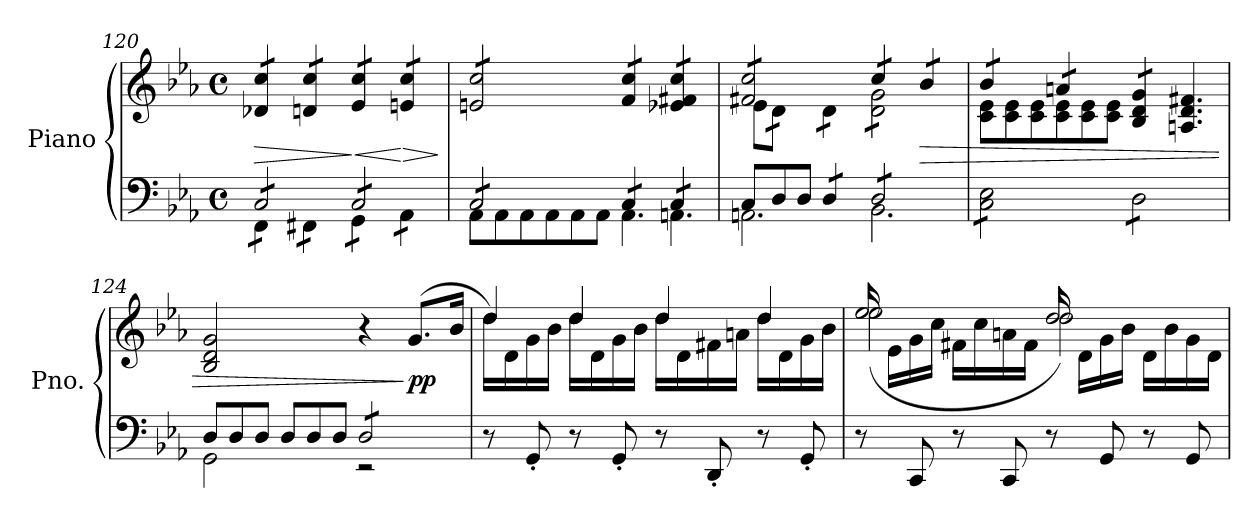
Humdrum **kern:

**kern	**kern	**dynam
*part1	*part1	*part1
*staff2	*staff1	*staff1/2
*I"Piano	*	*
*I'Pno.	*	*
!!LO:PB:g=z
*clefF4	*clefG2	*
*k[b-e-a-]	*k[b-e-a-]	*
*M4/4	*M4/4	*
*met(c)	*met(c)	*
*Xtuplet	*Xtuplet	*
=120	=120	=120
*^	*	*
!	!	!	!LO:HP:b
*tremolo	*	*	*
*	*	*tremolo	*
12C/L	12FF\L	12d-X/ 12cc/L	>
12C/	12FF\	12d-X/ 12cc/	.
12C/	12FF\J	12d-X/ 12cc/J	.
12C/	12FF#X\L	12dn/ 12cc/L	.
12C/	12FF#X\	12dn/ 12cc/	.
12C/J	12FF#X\J	12dn/ 12cc/J	.
!	!	!	!LO:HP:n=1:b
12C/L	12GG\L	12e-/ 12cc/L	] <
12C/	12GG\	12e-/ 12cc/	.
12C/	12GG\J	12e-/ 12cc/J	.
!	!	!	!LO:HP:n=1:b
12C/	12AA-\L	12en/ 12cc/L	[ >
12C/	12AA-\	12en/ 12cc/	.
12C/J	12AA-\J	12en/ 12cc/J	.
*v	*v	*	*
.	.	]
=121	=121	=121
*^	*	*
12C/L	12AA-\L	12en/ 12cc/L	.
12C/	12AA-\	12en/ 12cc/	.
12C/	12AA-\	12en/ 12cc/	.
12C/	12AA-\	12en/ 12cc/	.
12C/	12AA-\	12en/ 12cc/	.
12C/J	12AA-\J	12en/ 12cc/J	.
12C/L	6.AA-\	12f/ 12cc/L	.
12C/	.	12f/ 12cc/	.
12C/J	.	12f/ 12cc/J	.
12C/L	6.AAn\	12e-X/ 12f#X/ 12cc/L	.
12C/	.	12e-X/ 12f#X/ 12cc/	.
12C/J	.	12e-X/ 12f#X/ 12cc/J	.
*Xtremolo	*	*	*
=122	=122	=122	=122
*	*	*^	*
12C/L	3.AAn\	12f#X/ 12cc/L	12e-\L	.
12D/	.	12f#X/ 12cc/	12d\	.
12D/J	.	12f#X/ 12cc/	12d\J	.
*tremolo	*	*	*	*
12D/L	.	12f#X/ 12cc/	12d\L	.
12D/	.	12f#X/ 12cc/	12d\	.
12D/J	.	12f#X/ 12cc/J	12d\J	.
12D/L	3.BB-\	12cc/L	12d\ 12g\L	.
12D/	.	12cc/	12d\ 12g\	.
12D/	.	12cc/J	12d\ 12g\	.
!	!	!	!	!LO:HP:b
12D/	.	12b-/L	12d\ 12g\	>
12D/	.	12b-/	12d\ 12g\	.
12D/J	.	12b-/J	12d\ 12g\J	.
*v	*v	*	*	*
=123	=123	=123	=123
12C\ 12E-\L	12b-/L	12c\ 12e-\L	.
12C\ 12E-\	12b-/	12c\ 12e-\	.
12C\ 12E-\	12b-/J	12c\ 12e-\	.
12C\ 12E-\	12an/L	12c\ 12e-\	.
12C\ 12E-\	12an/	12c\ 12e-\	.
12C\ 12E-\J	12an/J	12c\ 12e-\J	.
12D\L	12B-/ 12d/ 12g/L	2ryy	.
12D\	12B-/ 12d/ 12g/	.	.
12D\	12B-/ 12d/ 12g/J	.	.
*	*Xtremolo	*	*
12D\	6.An/ 6.d/ 6.f#X/	.	.
12D\	.	.	.
12D\J	.	.	.
*Xtremolo	*	*	*
*	*v	*v	*
=124	=124	=124
*^	*	*
12D/L	2GG\	2B-/ 2d/ 2g/	.
12D/	.	.	.
12D/J	.	.	.
12D/L	.	.	.
12D/	.	.	.
12D/J	.	.	.
*tremolo	*	*	*
12D/L	2r	4r	.
12D/	.	.	.
12D/	.	.	.
!	!	!	!LO:DY:n=1:b
12D/	.	(8.g/L	] pp
12D/	.	.	.
12D/J	.	.	.
*Xtremolo	*	*	*
.	.	16b-/Jk	.
*v	*v	*	*
!!LO:LB:g=z
=125	=125	=125
*	*^	*
8r	16dd\LL)	4dd/	.
.	16d\	.	.
8GG'/	16g\	.	.
.	16b-\JJ	.	.
8r	16dd\LL	4dd/	.
.	16d\	.	.
8GG'/	16g\	.	.
.	16b-\JJ	.	.
8r	16dd\LL	4dd/	.
.	16d\	.	.
8DD'/	16f#X\	.	.
.	16an\JJ	.	.
8r	16dd\LL	4dd/	.
.	16d\	.	.
8GG'/	16g\	.	.
.	16b-\JJ	.	.
=126	=126	=126	=126
!	!LO:N:head=open	!	!
8r	16ee-	(>2ee-\	.
.	16e-\LL	.	.
8CC/	16g\	.	.
.	16cc\JJ	.	.
8r	16f#X\LL	.	.
.	16cc\	.	.
8CC/	16an\	.	.
.	16f#\JJ	.	.
!	!LO:N:head=open	!	!
8r	16dd	2dd\)	.
.	16d\LL	.	.
8GG/	16g\	.	.
.	16b-\JJ	.	.
8r	16d\LL	.	.
.	16b-\	.	.
8GG/	16g\	.	.
.	16d\JJ	.	.
*	*v	*v	*
=	=	=
*-	*-	*-
